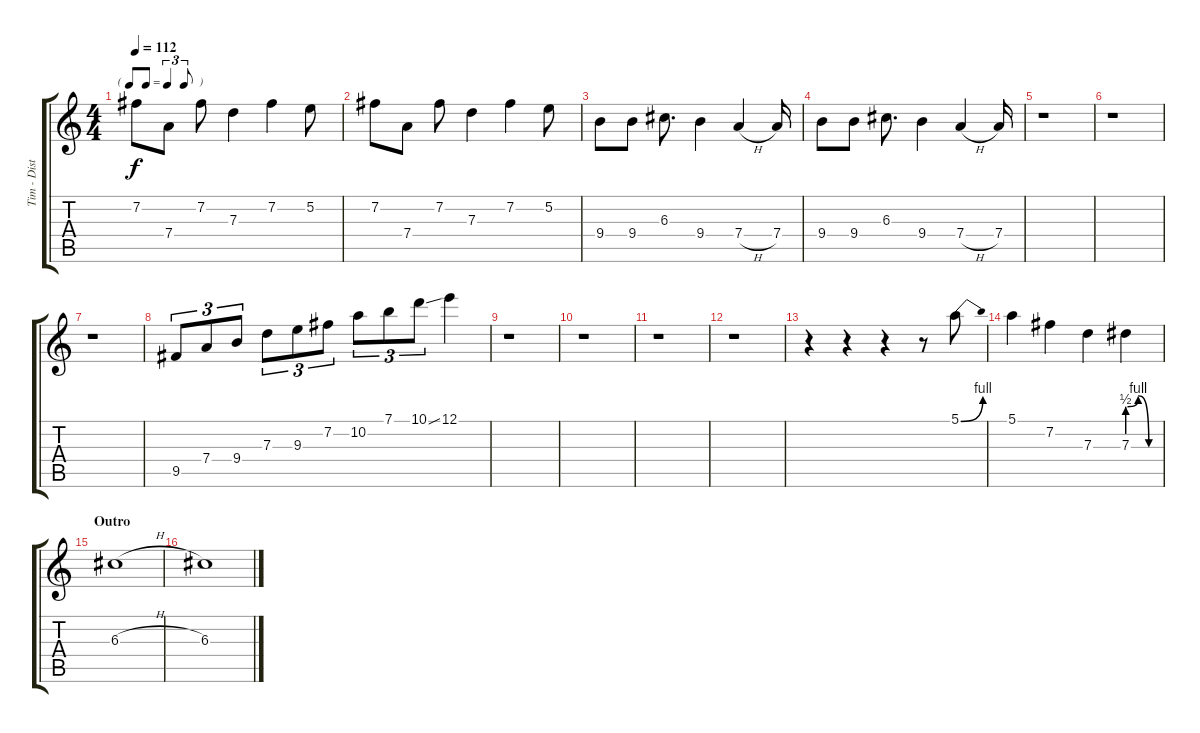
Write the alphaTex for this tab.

\track ("Tim - Distorted Part" "Tim - Dist") {instrument overdrivenguitar}
\staff {score tabs}
\tuning (E4 B3 G3 D3 A2 E2) {hide}
\ts (4 4)
\tf triplet8th
\tempo 112
\clef g2
\ks c
7.2.8{dy f} 7.4.8 7.2.8 7.3.4 7.2.4 5.2.8 |
7.2.8 7.4.8 7.2.8 7.3.4 7.2.4 5.2.8 |
9.4.8 9.4.8 6.3.8{d} 9.4.4 7.4{h}.4 7.4.16 |
9.4.8 9.4.8 6.3.8{d} 9.4.4 7.4{h}.4 7.4.16 |
r.1 |
r.1 |
r.1 |
9.5.8{tu (3 2)} 7.4.8{tu (3 2)} 9.4.8{tu (3 2)} 7.3.8{tu (3 2)} 9.3.8{tu (3 2)} 7.2.8{tu (3 2)} 10.2.8{tu (3 2)} 7.1.8{tu (3 2)} 10.1{ss}.8{tu (3 2)} 12.1.4 |
r.1 |
r.1 |
r.1 |
r.1 |
r.4 r.4 r.4 r.8 5.1{be (bend 0 0 60 4)}.8 |
5.1.4 7.2.4 7.3.4 7.3{be (custom 0 2 20 4 40 0 60 0)}.4 |
\section ("" "Outro")
6.3{h}.1 |
6.3.1
